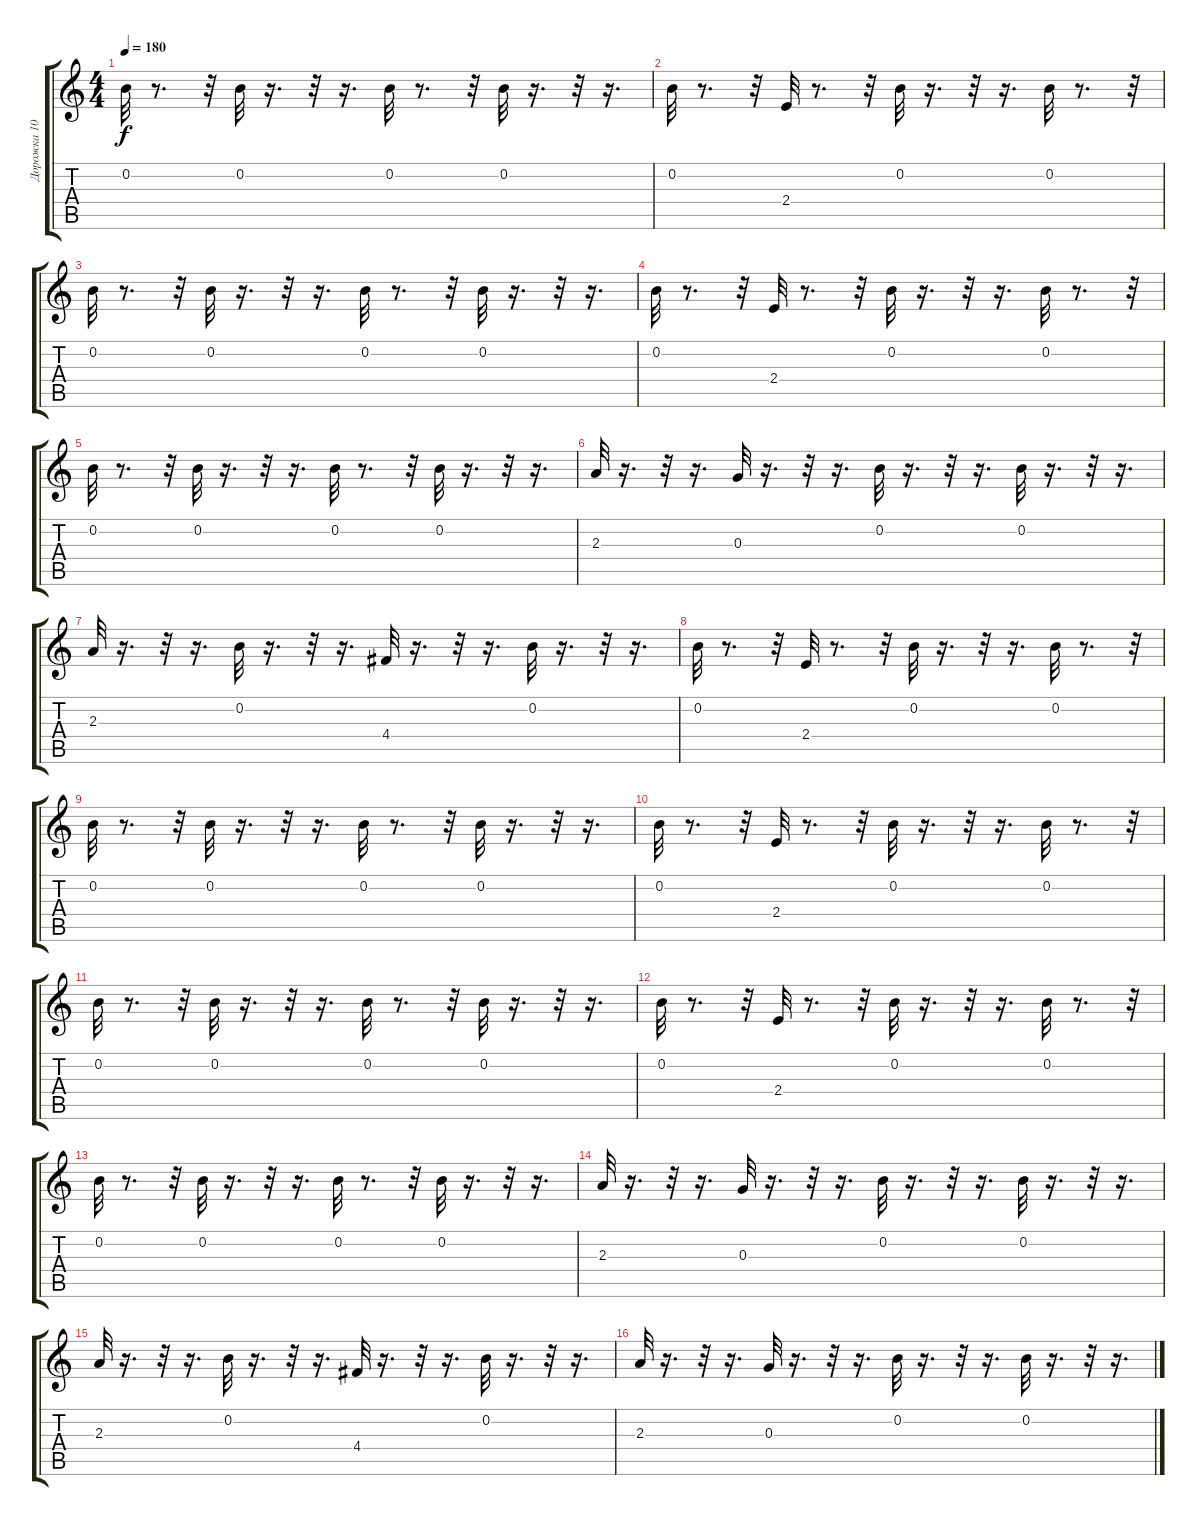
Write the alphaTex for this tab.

\track ("Дорожка 10" "Дорожка 10") {instrument acousticguitarnylon}
\staff {score tabs}
\tuning (E4 B3 G3 D3 A2 E2) {hide}
\ts (4 4)
\tempo 180
\clef g2
\ks c
0.2.32{dy f} r.8{d} r.32 0.2.32 r.16{d} r.32 r.16{d} 0.2.32 r.8{d} r.32 0.2.32 r.16{d} r.32 r.16{d} |
0.2.32 r.8{d} r.32 2.4.32 r.8{d} r.32 0.2.32 r.16{d} r.32 r.16{d} 0.2.32 r.8{d} r.32 |
0.2.32 r.8{d} r.32 0.2.32 r.16{d} r.32 r.16{d} 0.2.32 r.8{d} r.32 0.2.32 r.16{d} r.32 r.16{d} |
0.2.32 r.8{d} r.32 2.4.32 r.8{d} r.32 0.2.32 r.16{d} r.32 r.16{d} 0.2.32 r.8{d} r.32 |
0.2.32 r.8{d} r.32 0.2.32 r.16{d} r.32 r.16{d} 0.2.32 r.8{d} r.32 0.2.32 r.16{d} r.32 r.16{d} |
2.3.32 r.16{d} r.32 r.16{d} 0.3.32 r.16{d} r.32 r.16{d} 0.2.32 r.16{d} r.32 r.16{d} 0.2.32 r.16{d} r.32 r.16{d} |
2.3.32 r.16{d} r.32 r.16{d} 0.2.32 r.16{d} r.32 r.16{d} 4.4.32 r.16{d} r.32 r.16{d} 0.2.32 r.16{d} r.32 r.16{d} |
0.2.32 r.8{d} r.32 2.4.32 r.8{d} r.32 0.2.32 r.16{d} r.32 r.16{d} 0.2.32 r.8{d} r.32 |
0.2.32 r.8{d} r.32 0.2.32 r.16{d} r.32 r.16{d} 0.2.32 r.8{d} r.32 0.2.32 r.16{d} r.32 r.16{d} |
0.2.32 r.8{d} r.32 2.4.32 r.8{d} r.32 0.2.32 r.16{d} r.32 r.16{d} 0.2.32 r.8{d} r.32 |
0.2.32 r.8{d} r.32 0.2.32 r.16{d} r.32 r.16{d} 0.2.32 r.8{d} r.32 0.2.32 r.16{d} r.32 r.16{d} |
0.2.32 r.8{d} r.32 2.4.32 r.8{d} r.32 0.2.32 r.16{d} r.32 r.16{d} 0.2.32 r.8{d} r.32 |
0.2.32 r.8{d} r.32 0.2.32 r.16{d} r.32 r.16{d} 0.2.32 r.8{d} r.32 0.2.32 r.16{d} r.32 r.16{d} |
2.3.32 r.16{d} r.32 r.16{d} 0.3.32 r.16{d} r.32 r.16{d} 0.2.32 r.16{d} r.32 r.16{d} 0.2.32 r.16{d} r.32 r.16{d} |
2.3.32 r.16{d} r.32 r.16{d} 0.2.32 r.16{d} r.32 r.16{d} 4.4.32 r.16{d} r.32 r.16{d} 0.2.32 r.16{d} r.32 r.16{d} |
2.3.32 r.16{d} r.32 r.16{d} 0.3.32 r.16{d} r.32 r.16{d} 0.2.32 r.16{d} r.32 r.16{d} 0.2.32 r.16{d} r.32 r.16{d}
